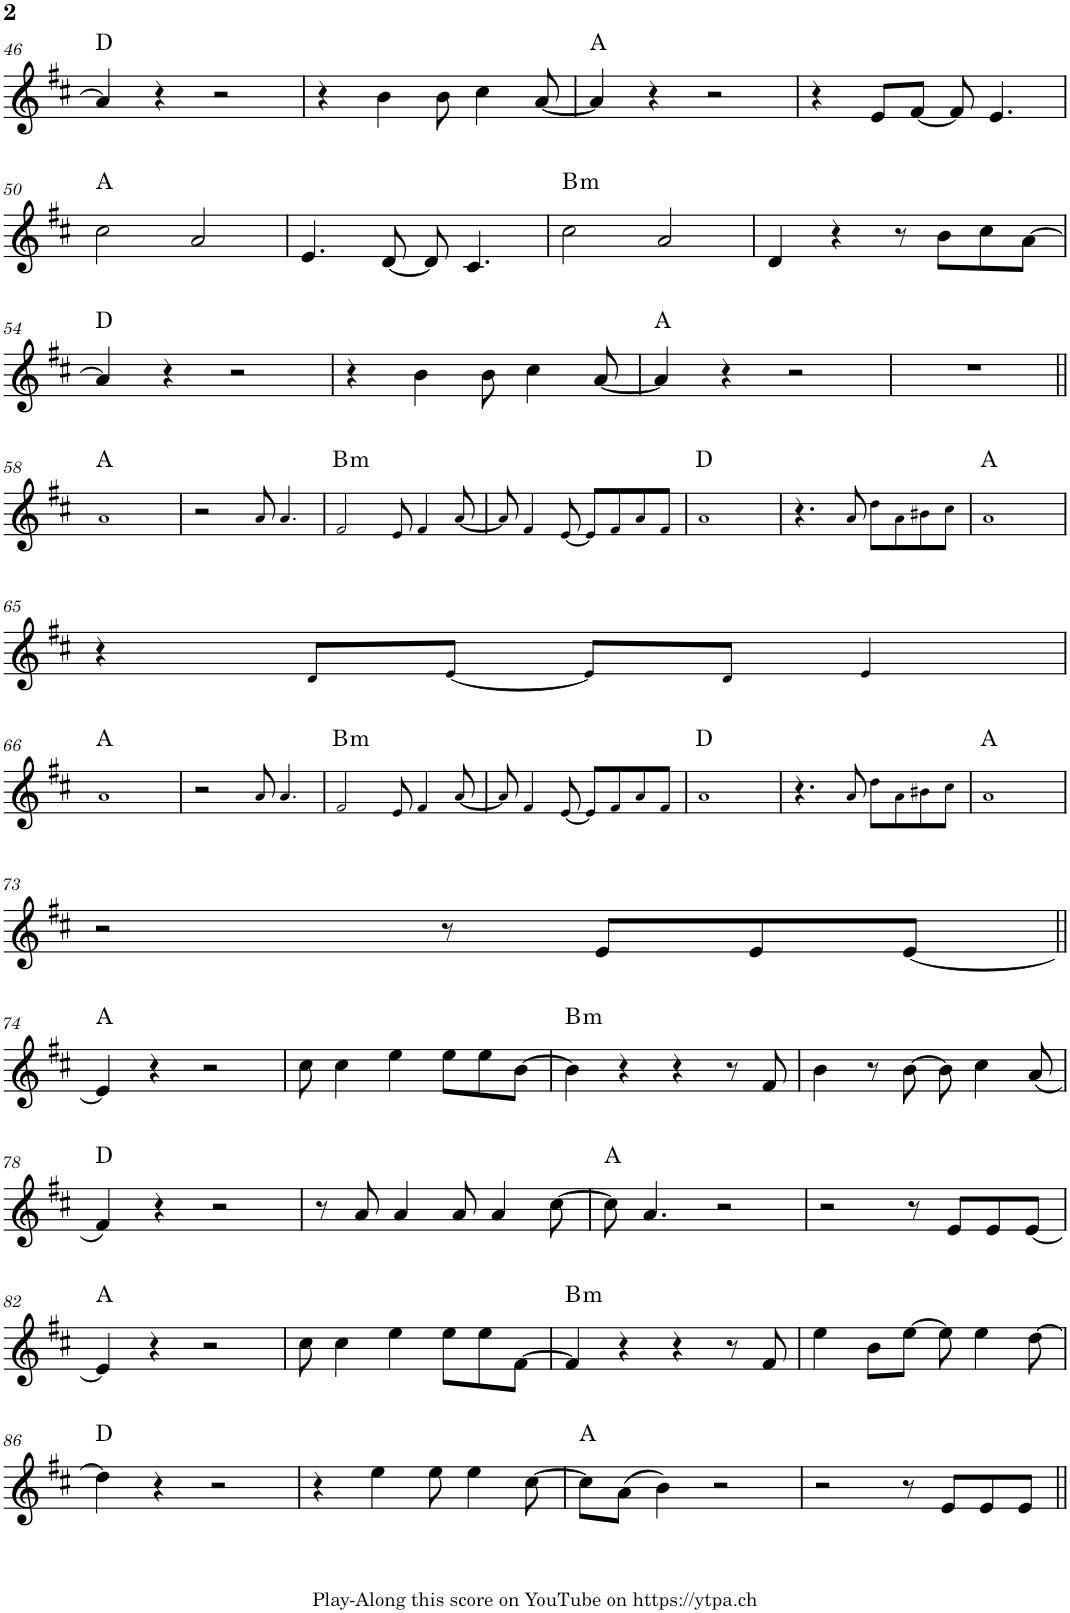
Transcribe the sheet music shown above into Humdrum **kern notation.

**kern	**harte
*part1	*part1
*staff1	*
*I"Piano	*
*I'Pno.	*
!!LO:PB:g=z
*clefG2	*
*k[f#c#]	*
*M4/4	*
=46	=46
4a/]	D:maj
4r	.
2r	.
=47	=47
4r	.
4b\	.
8b\	.
4cc#\	.
[8a/	.
=48	=48
4a/]	A:maj
4r	.
2r	.
=49	=49
4r	.
8e/L	.
[8f#/J	.
8f#/]	.
4.e/	.
!!LO:LB:g=z
=50	=50
2cc#\	A:maj
2a/	.
=51	=51
4.e/	.
[8d/	.
8d/]	.
4.c#/	.
=52	=52
!	!LO:H:kt=m
2cc#\	B:min
2a/	.
=53	=53
4d/	.
4r	.
8r	.
8b\L	.
8cc#\	.
[8a\J	.
!!LO:LB:g=z
=54	=54
4a/]	D:maj
4r	.
2r	.
=55	=55
4r	.
4b\	.
8b\	.
4cc#\	.
[8a/	.
=56	=56
4a/]	A:maj
4r	.
2r	.
=57	=57
1r	.
!!LO:LB:g=z
=58||	=58||
1a!	A:maj
=59	=59
2r	.
8a!/	.
4.a!/	.
=60	=60
!	!LO:H:kt=m
2f#!/	B:min
8e!/	.
4f#!/	.
[8a!/	.
=61	=61
8a!/]	.
4f#!/	.
[8e!/	.
8e!/L]	.
8f#!/	.
8a!/	.
8f#!/J	.
=62	=62
1a!	D:maj
=63	=63
4.r	.
8a!/	.
8dd!\L	.
8a!\	.
8b#X!\	.
8cc#!\J	.
=64	=64
1a!	A:maj
!!LO:LB:g=z
=65	=65
4r	.
8d!/L	.
[8e!/J	.
8e!/L]	.
8d!/J	.
4e!/	.
!!LO:LB:g=z
=66	=66
1a!	A:maj
=67	=67
2r	.
8a!/	.
4.a!/	.
=68	=68
!	!LO:H:kt=m
2f#!/	B:min
8e!/	.
4f#!/	.
[8a!/	.
=69	=69
8a!/]	.
4f#!/	.
[8e!/	.
8e!/L]	.
8f#!/	.
8a!/	.
8f#!/J	.
=70	=70
1a!	D:maj
=71	=71
4.r	.
8a!/	.
8dd!\L	.
8a!\	.
8b#X!\	.
8cc#!\J	.
=72	=72
1a!	A:maj
!!LO:LB:g=z
=73	=73
2r	.
8r	.
8e/L	.
8e/	.
[8e/J	.
!!LO:LB:g=z
=74||	=74||
4e/]	A:maj
4r	.
2r	.
=75	=75
8cc#\	.
4cc#\	.
4ee\	.
8ee\L	.
8ee\	.
[8b\J	.
=76	=76
!	!LO:H:kt=m
4b\]	B:min
4r	.
4r	.
8r	.
8f#/	.
=77	=77
4b\	.
8r	.
[8b\	.
8b\]	.
4cc#\	.
(8a/	.
!!LO:LB:g=z
=78	=78
4f#/)	D:maj
4r	.
2r	.
=79	=79
8r	.
8a/	.
4a/	.
8a/	.
4a/	.
[8cc#\	.
=80	=80
8cc#\]	A:maj
4.a/	.
2r	.
=81	=81
2r	.
8r	.
8e/L	.
8e/	.
[8e/J	.
!!LO:LB:g=z
=82	=82
4e/]	A:maj
4r	.
2r	.
=83	=83
8cc#\	.
4cc#\	.
4ee\	.
8ee\L	.
8ee\	.
[8f#\J	.
=84	=84
!	!LO:H:kt=m
4f#/]	B:min
4r	.
4r	.
8r	.
8f#/	.
=85	=85
4ee\	.
8b\L	.
[8ee\J	.
8ee\]	.
4ee\	.
[8dd\	.
!!LO:LB:g=z
=86	=86
4dd\]	D:maj
4r	.
2r	.
=87	=87
4r	.
4ee\	.
8ee\	.
4ee\	.
[8cc#\	.
=88	=88
8cc#\L]	A:maj
(8a\J	.
4b\)	.
2r	.
=89	=89
2r	.
8r	.
8e/L	.
8e/	.
8e/J	.
=||	=||
*-	*-
